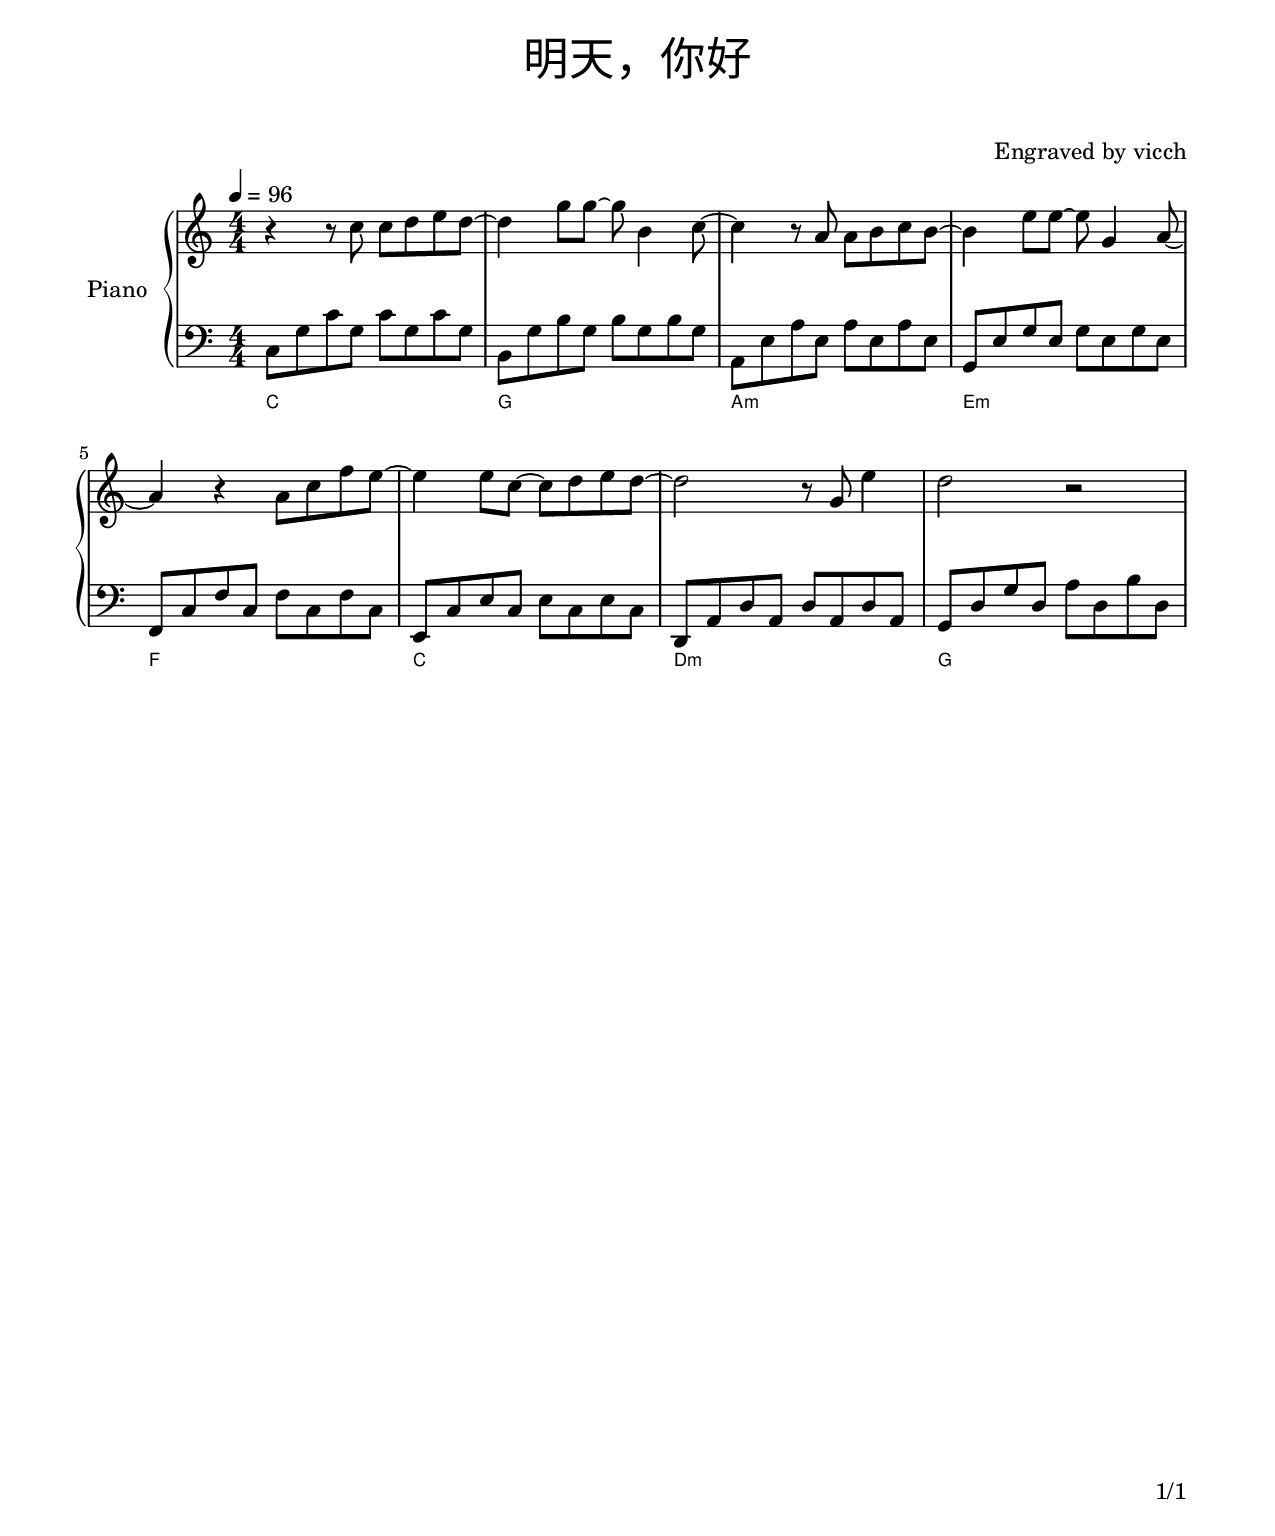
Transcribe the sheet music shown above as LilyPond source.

\version "2.24.3"

#(define title      "明天，你好")
#(define title-font "FangSong")
#(define sequence   "EveryonePiano 20")
#(define total-page 1)

\include "../base.ly"

\markup \vspace #1.5

CI  = { c8  g8  c'8 g8  c'8 g8  c'8 g8  }
CII = { e,8 c8  e8  c8  e8  c8  e8  c8  }
DmI = { d,8 a,8 d8  a,8 d8  a,8 d8  a,8 }
EmI = { g,8 e8  g8  e8  g8  e8  g8  e8  }
FI  = { f,8 c8  f8  c8  f8  c8  f8  c8  }
GI  = { b,8 g8  b8  g8  b8  g8  b8  g8  }
AmI = { a,8 e8  a8  e8  a8  e8  a8  e8  }

GX = { g,8 d8 g8 d8 a8 d8 b8 d8 }

\score {
  \new PianoStaff \with {
    instrumentName = "Piano"
  } <<
    \new Staff {
      \tempo 4 = 96
      \clef treble
      \key c \major
      \time 4/4
      
      r4  r8 c''8 c''8 d''8 e''8 d''8~ | d''4 g''8 g''8~ g''8 b'4       c''8~ | c''4 r8 a'8 a'8 b'8 c''8 b'8~ | b'4 e''8 e''8~ e''8 g'4 a'8~ | \break
      a'4 r4      a'8  c''8 f''8 e''8~ | e''4 e''8 c''8~ c''8 d''8 e''8 d''8~ | d''2        r8  g'8 e''4      | d''2           r2            | \break
    }
    \new Staff {
      \clef bass
      \key c \major
      \time 4/4
      
      \CI | \GI  | \AmI | \EmI |
      \FI | \CII | \DmI | \GX  |
    }
    \chords {
      
      c1 | g1 | a1:m | e1:m |
      f1 | c1 | d1:m | g1   |
    }
  >>
  \layout {}
  \midi {}
}
